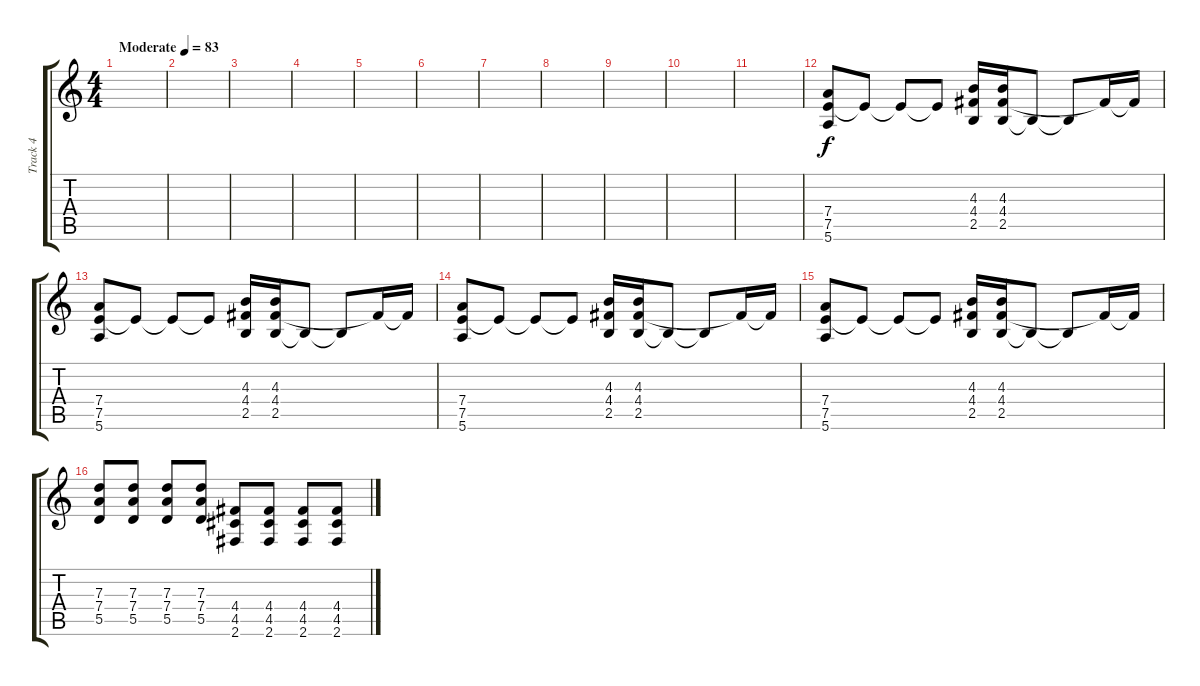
\track ("Track 4" "Track 4") {instrument distortionguitar}
\staff {score tabs}
\tuning (E4 B3 G3 D3 A2 E2) {hide}
\ts (4 4)
\tempo (83 "Moderate")
\clef g2
\ks c
|
|
|
|
|
|
|
|
|
|
|
(7.4 7.5 5.6).8 7.5{t}.8 7.5{t}.8 7.5{t}.8 (4.3 4.4 2.5).16 (4.3 4.4 2.5).16 2.5{t}.8 2.5{t}.8 4.4{t}.16 4.4{t}.16 |
(7.4 7.5 5.6).8 7.5{t}.8 7.5{t}.8 7.5{t}.8 (4.3 4.4 2.5).16 (4.3 4.4 2.5).16 2.5{t}.8 2.5{t}.8 4.4{t}.16 4.4{t}.16 |
(7.4 7.5 5.6).8 7.5{t}.8 7.5{t}.8 7.5{t}.8 (4.3 4.4 2.5).16 (4.3 4.4 2.5).16 2.5{t}.8 2.5{t}.8 4.4{t}.16 4.4{t}.16 |
(7.4 7.5 5.6).8 7.5{t}.8 7.5{t}.8 7.5{t}.8 (4.3 4.4 2.5).16 (4.3 4.4 2.5).16 2.5{t}.8 2.5{t}.8 4.4{t}.16 4.4{t}.16 |
(7.3 7.4 5.5).8 (7.3 7.4 5.5).8 (7.3 7.4 5.5).8 (7.3 7.4 5.5).8 (4.4 4.5 2.6).8 (4.4 4.5 2.6).8 (4.4 4.5 2.6).8 (4.4 4.5 2.6).8
